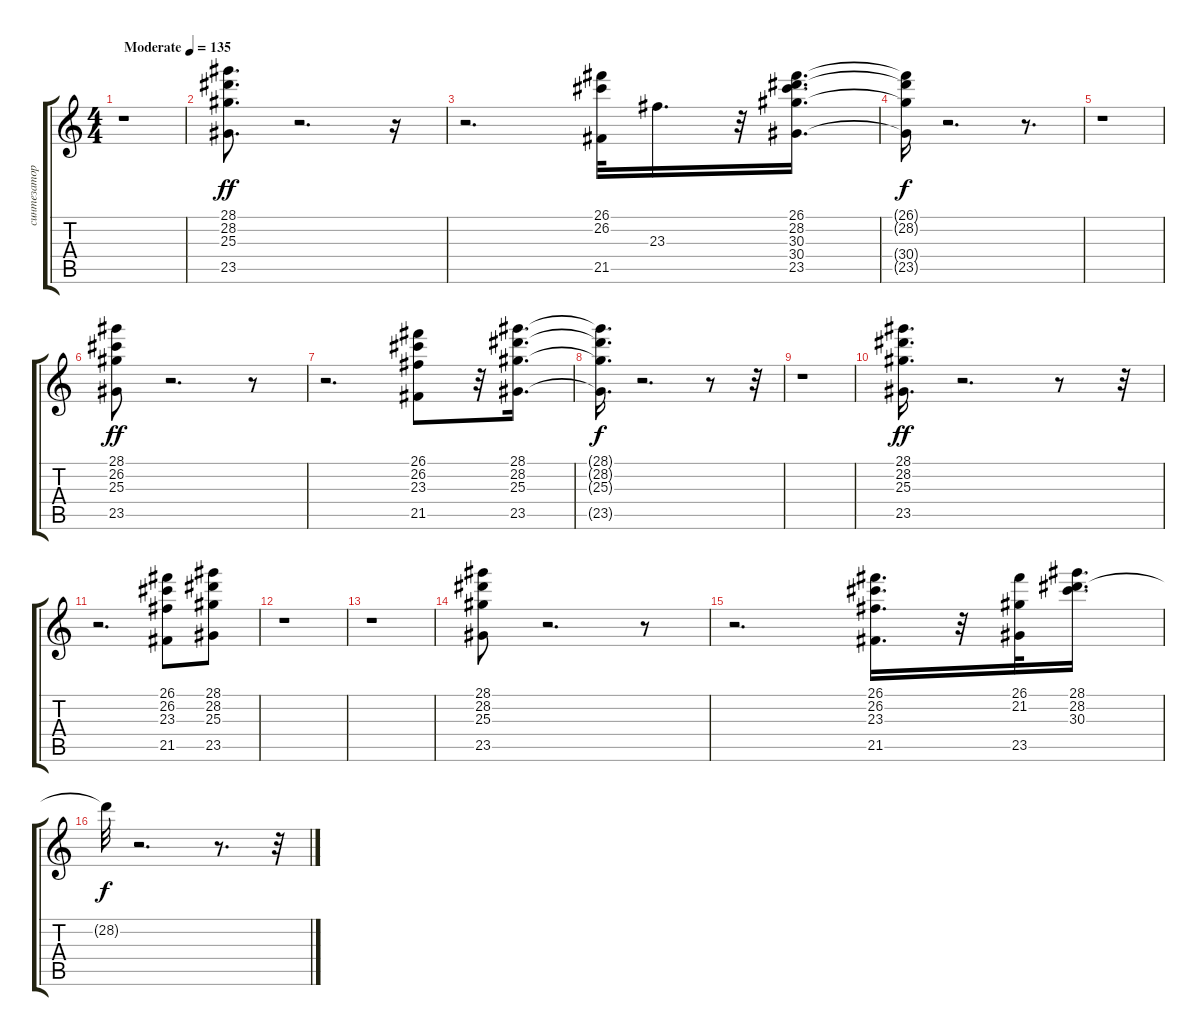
\track ("синтезатор" "синтезатор") {instrument orchestrahit}
\staff {score tabs}
\tuning (E4 B3 G3 D3 A2 E2) {hide}
\ts (4 4)
\tempo (135 "Moderate")
\clef g2
\ks c
r.1{dy ff instrument orchestrahit} |
(28.1 28.2 25.3 23.5).8{d} r.2{d} r.16 |
r.2{d} (26.1 26.2 21.5).32 23.3.16{d} r.32 (26.1 28.2 30.3 30.4 23.5).16{d} |
(26.1{t} 28.2{t} 30.4{t} 23.5{t}).16{dy f} r.2{d} r.8{d} |
r.1 |
(28.1 26.2 25.3 23.5).8{dy ff} r.2{d} r.8 |
r.2{d} (26.1 26.2 23.3 21.5).8 r.32 (28.1 28.2 25.3 23.5).16{d} |
(28.1{t} 28.2{t} 25.3{t} 23.5{t}).16{d dy f} r.2{d} r.8 r.32 |
r.1 |
(28.1 28.2 25.3 23.5).16{d dy ff} r.2{d} r.8 r.32 |
r.2{d} (26.1 26.2 23.3 21.5).8 (28.1 28.2 25.3 23.5).8 |
r.1 |
r.1 |
(28.1 28.2 25.3 23.5).8 r.2{d} r.8 |
r.2{d} (26.1 26.2 23.3 21.5).16{d} r.32 (26.1 21.2 23.5).32 (28.1 28.2 30.3).16{d} |
28.2{t}.32{dy f} r.2{d} r.8{d} r.32
